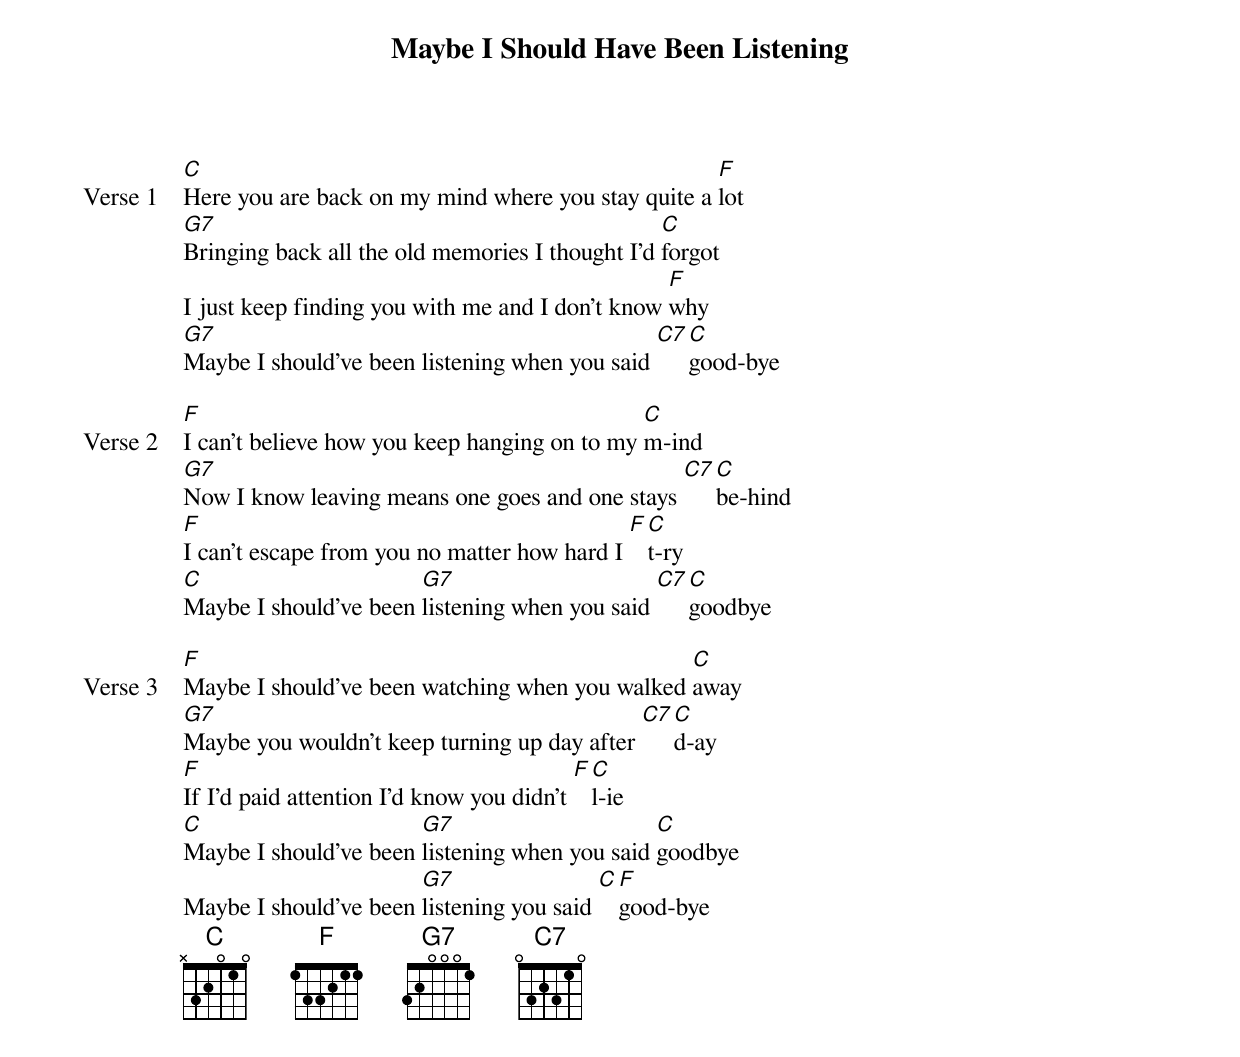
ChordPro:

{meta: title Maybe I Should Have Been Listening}
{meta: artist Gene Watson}
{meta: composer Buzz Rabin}
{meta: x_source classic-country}
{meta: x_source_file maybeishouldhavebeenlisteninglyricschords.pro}
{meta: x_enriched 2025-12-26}

{start_of_verse: Verse 1}
[C]Here you are back on my mind where you stay quite a [F]lot
[G7]Bringing back all the old memories I thought I'd [C]forgot
I just keep finding you with me and I don't know [F]why
[G7]Maybe I should've been listening when you said [C7][C]good-bye
{end_of_verse}

{start_of_verse: Verse 2}
[F]I can't believe how you keep hanging on to my [C]m-ind
[G7]Now I know leaving means one goes and one stays [C7][C]be-hind
[F]I can't escape from you no matter how hard I [F][C]t-ry
[C]Maybe I should've been [G7]listening when you said [C7][C]goodbye
{end_of_verse}

{start_of_verse: Verse 3}
[F]Maybe I should've been watching when you walked [C]away
[G7]Maybe you wouldn't keep turning up day after [C7][C]d-ay
[F]If I'd paid attention I'd know you didn't [F][C]l-ie
[C]Maybe I should've been [G7]listening when you said [C]goodbye
Maybe I should've been [G7]listening you said [C][F]good-bye
{end_of_verse}
